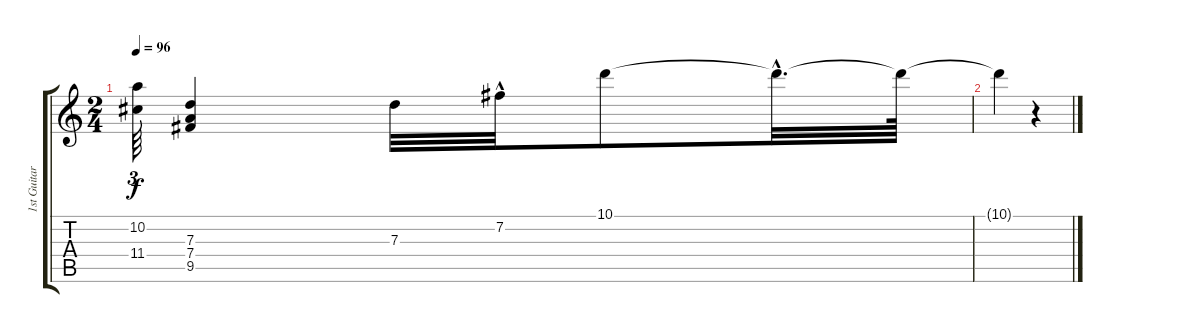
\track ("1st Guitar" "1st Guitar") {instrument acousticguitarnylon}
\staff {score tabs}
\tuning (E4 B3 G3 D3 A2 E2) {hide}
\ts (2 4)
\tempo 96
\clef g2
\ks c
(10.2{t} 11.4{t}).64{tu (3 2) dy f} (7.3 7.4 9.5).4 7.3.32 7.2{hac}.32 10.1.8 10.1{hac t}.32{d} 10.1{t}.64 |
10.1{t}.4 r.4
